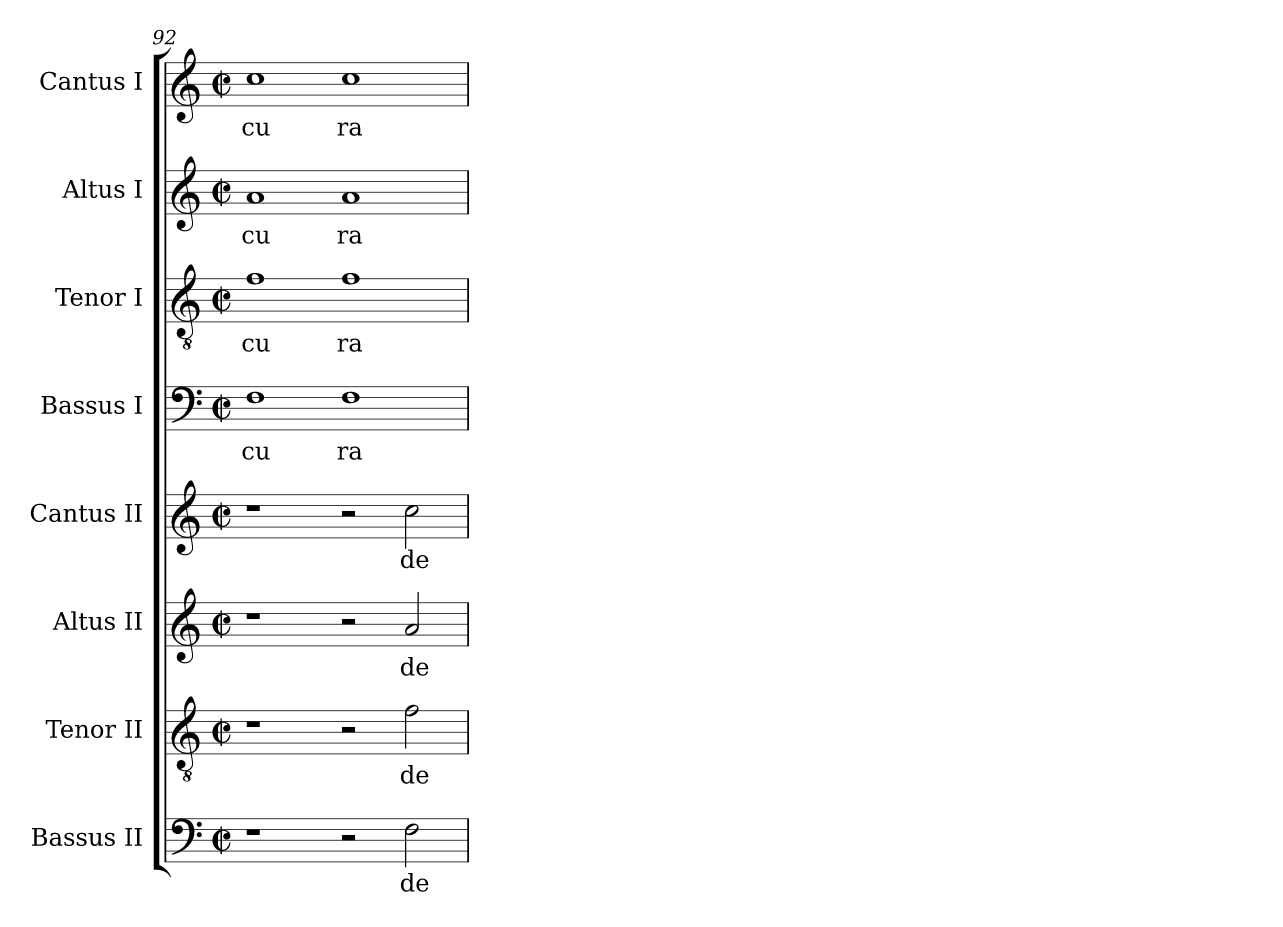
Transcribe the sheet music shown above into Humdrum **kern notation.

**kern	**text	**kern	**text	**kern	**text	**kern	**text	**kern	**text	**kern	**text	**kern	**text	**kern	**text
*part8	*part8	*part7	*part7	*part6	*part6	*part5	*part5	*part4	*part4	*part3	*part3	*part2	*part2	*part1	*part1
*staff8	*staff8	*staff7	*staff7	*staff6	*staff6	*staff5	*staff5	*staff4	*staff4	*staff3	*staff3	*staff2	*staff2	*staff1	*staff1
*I"Bassus II	*	*I"Tenor II	*	*I"Altus II	*	*I"Cantus II	*	*I"Bassus I	*	*I"Tenor I	*	*I"Altus I	*	*I"Cantus I	*
*clefF4	*	*clefGv2	*	*clefG2	*	*clefG2	*	*clefF4	*	*clefGv2	*	*clefG2	*	*clefG2	*
*	*	*	*	*	*	*	*	*	*	*	*	*k[]	*	*	*
*	*	*	*	*	*	*	*	*	*	*	*	*C:	*	*	*
*M2/2	*	*M2/2	*	*M2/2	*	*M2/2	*	*M2/2	*	*M2/2	*	*M2/2	*	*M2/2	*
*met(c|)	*	*met(c|)	*	*met(c|)	*	*met(c|)	*	*met(c|)	*	*met(c|)	*	*met(c|)	*	*met(c|)	*
=92	=92	=92	=92	=92	=92	=92	=92	=92	=92	=92	=92	=92	=92	=92	=92
!	!	!	!	!	!	!	!	!	!LO:LY:b:cj	!	!LO:LY:b:cj	!	!LO:LY:b:cj	!	!LO:LY:b:cj
1r	.	1r	.	1r	.	1r	.	1F	cu	1f	cu	1a	cu	1cc	cu
!	!	!	!	!	!	!	!	!	!LO:LY:b:cj	!	!LO:LY:b:cj	!	!LO:LY:b:cj	!	!LO:LY:b:cj
2r	.	2r	.	2r	.	2r	.	1F	ra	1f	ra	1a	ra	1cc	ra
!	!LO:LY:b:cj	!	!LO:LY:b:cj	!	!LO:LY:b:cj	!	!LO:LY:b:cj	!	!	!	!	!	!	!	!
2F\	de	2f\	de	2a/	de	2cc\	de	.	.	.	.	.	.	.	.
=	=	=	=	=	=	=	=	=	=	=	=	=	=	=	=
*-	*-	*-	*-	*-	*-	*-	*-	*-	*-	*-	*-	*-	*-	*-	*-
